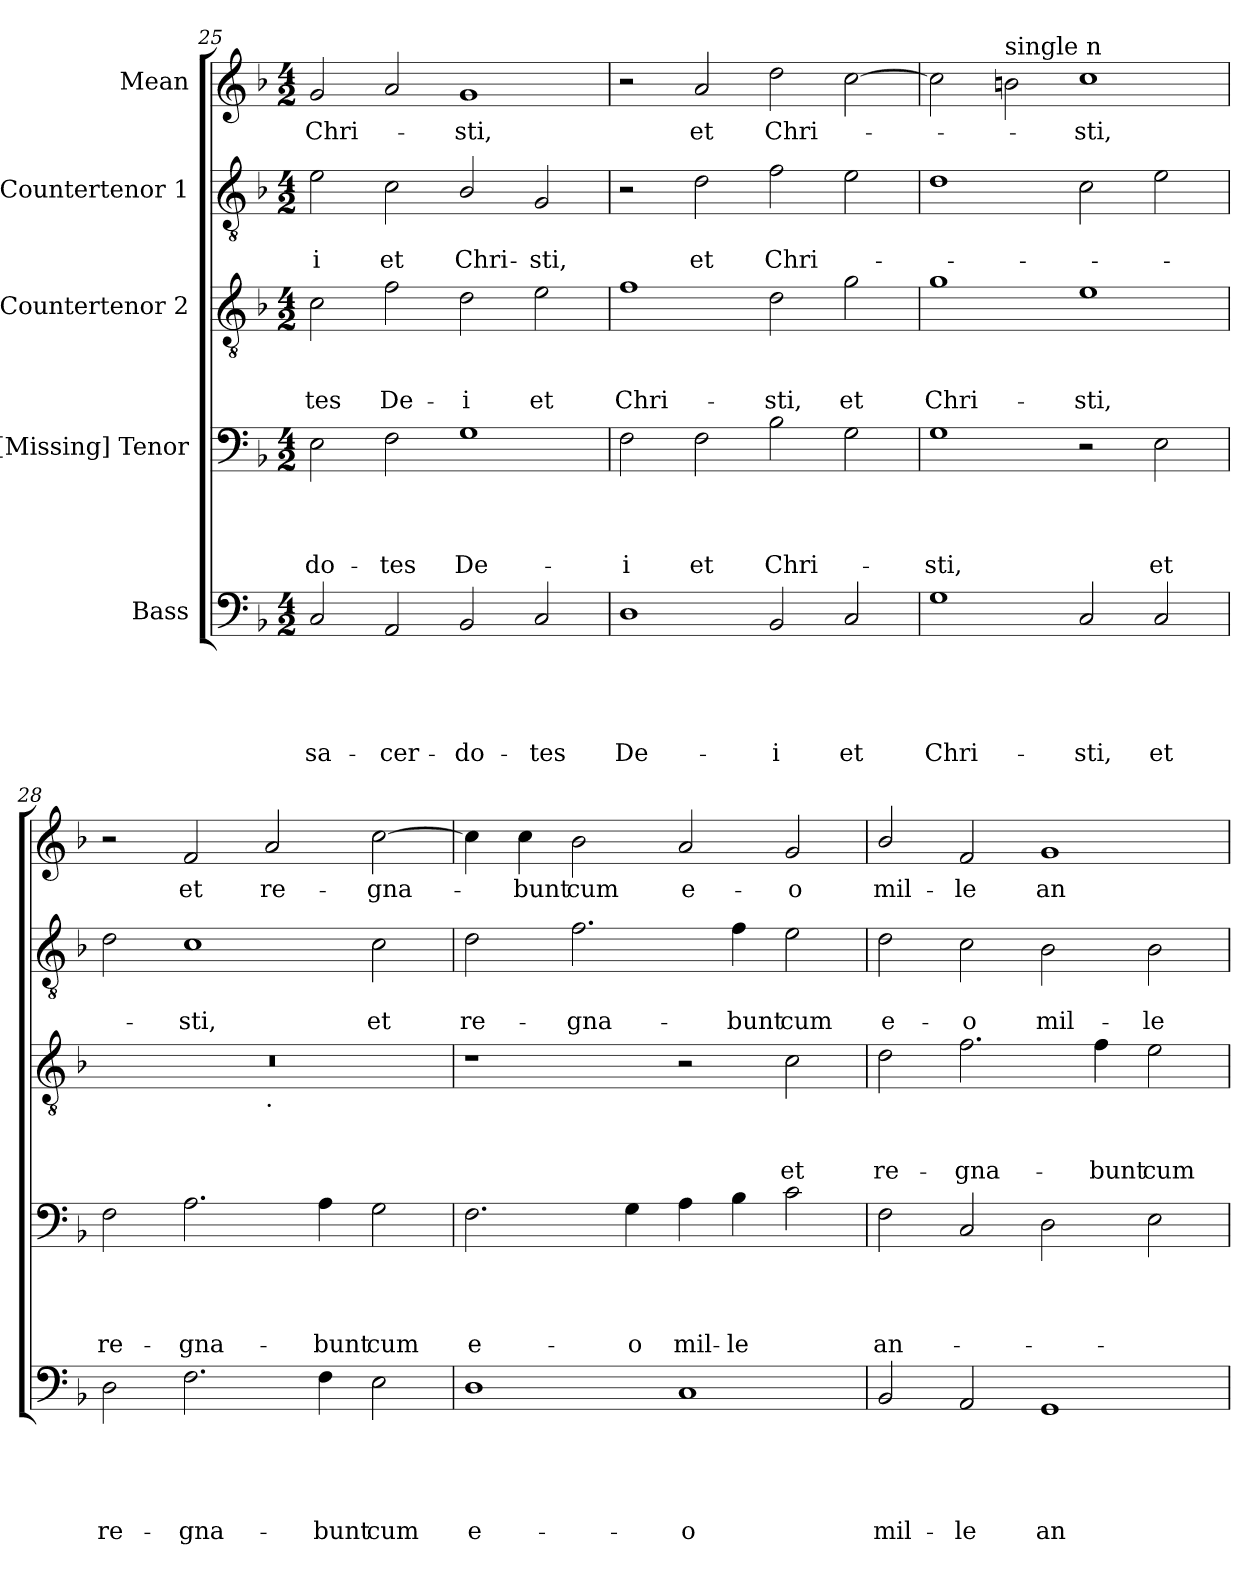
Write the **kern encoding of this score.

**kern	**text	**text	**text	**text	**text	**kern	**text	**text	**text	**text	**kern	**text	**text	**text	**kern	**text	**text	**kern	**text
*part5	*part5	*part5	*part5	*part5	*part5	*part4	*part4	*part4	*part4	*part4	*part3	*part3	*part3	*part3	*part2	*part2	*part2	*part1	*part1
*staff5	*staff5	*staff5	*staff5	*staff5	*staff5	*staff4	*staff4	*staff4	*staff4	*staff4	*staff3	*staff3	*staff3	*staff3	*staff2	*staff2	*staff2	*staff1	*staff1
*I"Bass	*	*	*	*	*	*I"[Missing] Tenor	*	*	*	*	*I"Countertenor 2	*	*	*	*I"Countertenor 1	*	*	*I"Mean	*
*clefF4	*	*	*	*	*	*clefF4	*	*	*	*	*clefGv2	*	*	*	*clefGv2	*	*	*clefG2	*
*k[b-]	*	*	*	*	*	*k[b-]	*	*	*	*	*k[b-]	*	*	*	*k[b-]	*	*	*k[b-]	*
*F:	*	*	*	*	*	*F:	*	*	*	*	*F:	*	*	*	*F:	*	*	*F:	*
*M4/2	*	*	*	*	*	*M4/2	*	*	*	*	*M4/2	*	*	*	*M4/2	*	*	*M4/2	*
=25	=25	=25	=25	=25	=25	=25	=25	=25	=25	=25	=25	=25	=25	=25	=25	=25	=25	=25	=25
!	!	!	!	!	!LO:LY:b	!	!	!	!	!LO:LY:b	!	!	!	!LO:LY:b	!	!	!LO:LY:b	!	!LO:LY:b
2C/	.	.	.	.	sa-	2E\	.	.	.	-do-	2c\	.	.	-tes	2e\	.	-i	2g/	Chri-
!	!	!	!	!	!LO:LY:b	!	!	!	!	!LO:LY:b	!	!	!	!LO:LY:b	!	!	!LO:LY:b	!	!
2AA/	.	.	.	.	-cer-	2F\	.	.	.	-tes	2f\	.	.	De-	2c\	.	et	2a/	.
!	!	!	!	!	!LO:LY:b	!	!	!	!	!LO:LY:b	!	!	!	!LO:LY:b	!	!	!LO:LY:b	!	!LO:LY:b
2BB-/	.	.	.	.	-do-	1G	.	.	.	De-	2d\	.	.	-i	2B-/	.	Chri-	1g	-sti,
!	!	!	!	!	!LO:LY:b	!	!	!	!	!	!	!	!	!LO:LY:b	!	!	!LO:LY:b	!	!
2C/	.	.	.	.	-tes	.	.	.	.	.	2e\	.	.	et	2G/	.	-sti,	.	.
=26!	=26!	=26!	=26!	=26!	=26!	=26!	=26!	=26!	=26!	=26!	=26!	=26!	=26!	=26!	=26!	=26!	=26!	=26!	=26!
!	!	!	!	!	!LO:LY:b	!	!	!	!	!LO:LY:b	!	!	!	!LO:LY:b	!	!	!	!	!
1D	.	.	.	.	De-	2F\	.	.	.	-i	1f	.	.	Chri-	2r	.	.	2r	.
!	!	!	!	!	!	!	!	!	!	!LO:LY:b	!	!	!	!	!	!	!LO:LY:b	!	!LO:LY:b
.	.	.	.	.	.	2F\	.	.	.	et	.	.	.	.	2d\	.	et	2a/	et
!	!	!	!	!	!LO:LY:b	!	!	!	!	!LO:LY:b	!	!	!	!LO:LY:b	!	!	!LO:LY:b	!	!LO:LY:b
2BB-/	.	.	.	.	-i	2B-\	.	.	.	Chri-	2d\	.	.	-sti,	2f\	.	Chri-	2dd\	Chri-
!	!	!	!	!	!LO:LY:b	!	!	!	!	!	!	!	!	!LO:LY:b	!	!	!	!	!
2C/	.	.	.	.	et	2G\	.	.	.	.	2g\	.	.	et	2e\	.	.	[>2cc\	.
=27!	=27!	=27!	=27!	=27!	=27!	=27!	=27!	=27!	=27!	=27!	=27!	=27!	=27!	=27!	=27!	=27!	=27!	=27!	=27!
!	!	!	!	!	!LO:LY:b	!	!	!	!	!LO:LY:b	!	!	!	!LO:LY:b	!	!	!	!	!
1G	.	.	.	.	Chri-	1G	.	.	.	-sti,	1g	.	.	Chri-	1d	.	.	2cc\]	.
!	!	!	!	!	!	!	!	!	!	!	!	!	!	!	!	!	!	!LO:TX:a:t=single n	!
.	.	.	.	.	.	.	.	.	.	.	.	.	.	.	.	.	.	2b\	.
!	!	!	!	!	!LO:LY:b	!	!	!	!	!	!	!	!	!LO:LY:b	!	!	!	!	!LO:LY:b
2C/	.	.	.	.	-sti,	2r	.	.	.	.	1e	.	.	-sti,	2c\	.	.	1cc	-sti,
!	!	!	!	!	!LO:LY:b	!	!	!	!	!LO:LY:b	!	!	!	!	!	!	!	!	!
2C/	.	.	.	.	et	2E\	.	.	.	et	.	.	.	.	2e\	.	.	.	.
=28!	=28!	=28!	=28!	=28!	=28!	=28!	=28!	=28!	=28!	=28!	=28!	=28!	=28!	=28!	=28!	=28!	=28!	=28!	=28!
!	!	!	!	!	!LO:LY:b	!	!	!	!	!LO:LY:b	!	!	!	!	!	!	!	!	!
*	*	*	*	*	*	*	*	*	*	*	*^	*	*	*	*	*	*	*	*
2D\	.	.	.	.	re-	2F\	.	.	.	re-	0r	1ryy	.	.	.	2d\	.	.	2r	.
!	!	!	!	!	!LO:LY:b	!	!	!	!	!LO:LY:b	!	!	!	!	!	!	!	!LO:LY:b	!	!LO:LY:b
2.F\	.	.	.	.	-gna-	2.A\	.	.	.	-gna-	.	.	.	.	.	1c	.	-sti,	2f/	et
!	!	!	!	!	!	!	!	!	!	!	!	!LO:TX:b:t=.	!	!	!	!	!	!	!	!
!	!	!	!	!	!	!	!	!	!	!	!	!	!	!	!	!	!	!	!	!LO:LY:b
.	.	.	.	.	.	.	.	.	.	.	.	1ryy	.	.	.	.	.	.	2a/	re-
!	!	!	!	!	!LO:LY:b	!	!	!	!	!LO:LY:b	!	!	!	!	!	!	!	!	!	!
4F\	.	.	.	.	-bunt	4A\	.	.	.	-bunt	.	.	.	.	.	.	.	.	.	.
!	!	!	!	!	!LO:LY:b	!	!	!	!	!LO:LY:b	!	!	!	!	!	!	!	!LO:LY:b	!	!LO:LY:b
2E\	.	.	.	.	cum	2G\	.	.	.	cum	.	.	.	.	.	2c\	.	et	[<2cc\	-gna-
!!LO:LB:g=z
=29!	=29!	=29!	=29!	=29!	=29!	=29!	=29!	=29!	=29!	=29!	=29!	=29!	=29!	=29!	=29!	=29!	=29!	=29!	=29!	=29!
!	!	!	!	!	!LO:LY:b	!	!	!	!	!LO:LY:b	!	!	!	!	!	!	!	!LO:LY:b	!	!
*	*	*	*	*	*	*	*	*	*	*	*v	*v	*	*	*	*	*	*	*	*
1D	.	.	.	.	e-	2.F\	.	.	.	e-	1r	.	.	.	2d\	.	re-	4cc\]	.
!	!	!	!	!	!	!	!	!	!	!	!	!	!	!	!	!	!	!	!LO:LY:b
.	.	.	.	.	.	.	.	.	.	.	.	.	.	.	.	.	.	4cc\	-bunt
!	!	!	!	!	!	!	!	!	!	!	!	!	!	!	!	!	!LO:LY:b	!	!LO:LY:b
.	.	.	.	.	.	.	.	.	.	.	.	.	.	.	2.f\	.	-gna-	2b-\	cum
!	!	!	!	!	!	!	!	!	!	!LO:LY:b	!	!	!	!	!	!	!	!	!
.	.	.	.	.	.	4G\	.	.	.	-o	.	.	.	.	.	.	.	.	.
!	!	!	!	!	!LO:LY:b	!	!	!	!	!LO:LY:b	!	!	!	!	!	!	!	!	!LO:LY:b
1C	.	.	.	.	-o	4A\	.	.	.	mil-	2r	.	.	.	.	.	.	2a/	e-
!	!	!	!	!	!	!	!	!	!	!LO:LY:b	!	!	!	!	!	!	!LO:LY:b	!	!
.	.	.	.	.	.	4B-\	.	.	.	-le	.	.	.	.	4f\	.	-bunt	.	.
!	!	!	!	!	!	!	!	!	!	!	!	!	!	!LO:LY:b	!	!	!LO:LY:b	!	!LO:LY:b
.	.	.	.	.	.	2c\	.	.	.	.	2c\	.	.	et	2e\	.	cum	2g/	-o
=30!	=30!	=30!	=30!	=30!	=30!	=30!	=30!	=30!	=30!	=30!	=30!	=30!	=30!	=30!	=30!	=30!	=30!	=30!	=30!
!	!	!	!	!	!LO:LY:b	!	!	!	!	!LO:LY:b	!	!	!	!LO:LY:b	!	!	!LO:LY:b	!	!LO:LY:b
2BB-/	.	.	.	.	mil-	2F\	.	.	.	an-	2d\	.	.	re-	2d\	.	e-	2b-/	mil-
!	!	!	!	!	!LO:LY:b	!	!	!	!	!	!	!	!	!LO:LY:b	!	!	!LO:LY:b	!	!LO:LY:b
2AA/	.	.	.	.	-le	2C/	.	.	.	.	2.f\	.	.	-gna-	2c\	.	-o	2f/	-le
!	!	!	!	!	!LO:LY:b	!	!	!	!	!	!	!	!	!	!	!	!LO:LY:b	!	!LO:LY:b
1GG	.	.	.	.	an-	2D\	.	.	.	.	.	.	.	.	2B-\	.	mil-	1g	an-
!	!	!	!	!	!	!	!	!	!	!	!	!	!	!LO:LY:b	!	!	!	!	!
.	.	.	.	.	.	.	.	.	.	.	4f\	.	.	-bunt	.	.	.	.	.
!	!	!	!	!	!	!	!	!	!	!	!	!	!	!LO:LY:b	!	!	!LO:LY:b	!	!
.	.	.	.	.	.	2E\	.	.	.	.	2e\	.	.	cum	2B-\	.	-le	.	.
=!	=!	=!	=!	=!	=!	=!	=!	=!	=!	=!	=!	=!	=!	=!	=!	=!	=!	=!	=!
*-	*-	*-	*-	*-	*-	*-	*-	*-	*-	*-	*-	*-	*-	*-	*-	*-	*-	*-	*-
